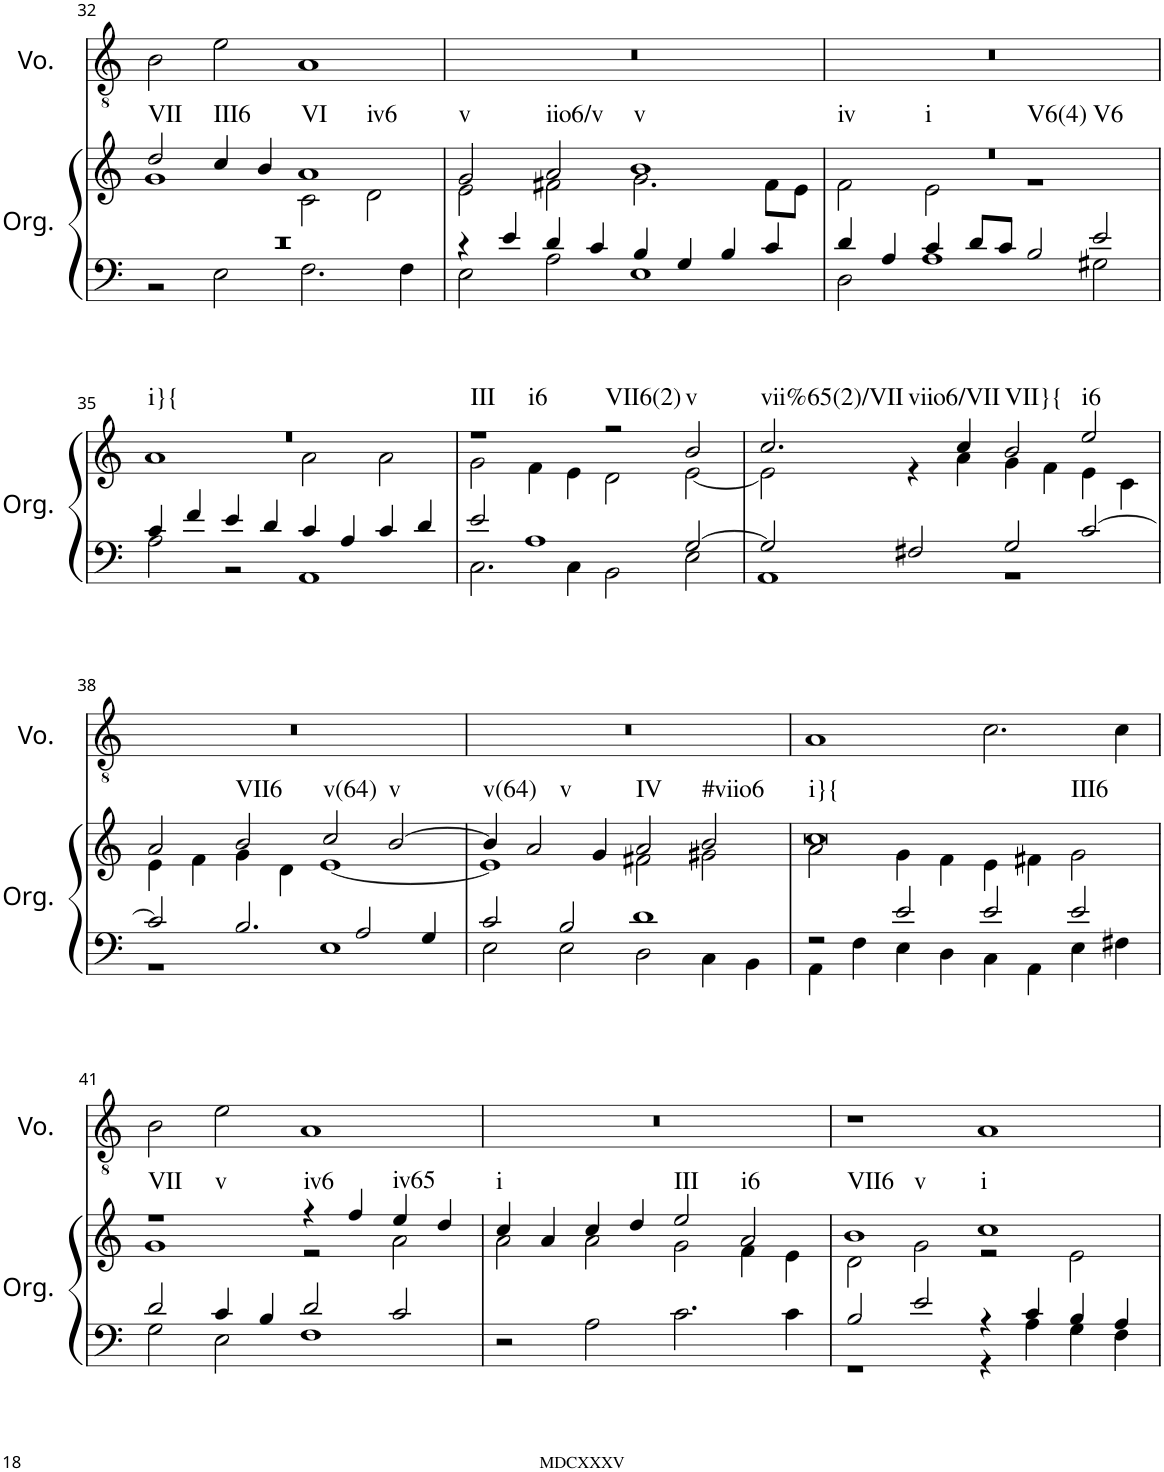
**kern	**kern	**harte	**kern
*part2	*part2	*part2	*part1
*staff3	*staff2	*	*staff1
*I"Organ	*	*	*I"Voice
*I'Org.	*	*	*I'Vo.
!!LO:PB:g=z
*clefF4	*clefG2	*	*clefGv2
*k[]	*k[]	*	*k[]
*M4/2	*M4/2	*	*M4/2
=32	=32	=32	=32
*^	*^	*	*
!	!	!	!	!LO:H:kt=VII	!
0r	2r	2dd/	1g	N	2B\
!	!	!	!	!LO:H:kt=III6	!
.	2E\	4cc/	.	N	2e\
.	.	4b/	.	.	.
!	!	!	!	!LO:H:n=1:kt=VI	!
!	!	!	!	!LO:H:n=2:kt=iv6	!
.	2.F\	1a	2c\	N N	1A
.	.	.	2d\	.	.
.	4F\	.	.	.	.
=33	=33	=33	=33	=33	=33
!	!	!	!	!LO:H:kt=v	!
4r	2E\	2g/	2e\	N	0r
4e/	.	.	.	.	.
!	!	!	!	!LO:H:kt=iio6/v	!
4d/	2A\	2a/	2f#X\	N	.
4c/	.	.	.	.	.
!	!	!	!	!LO:H:kt=v	!
4B/	1E	1b	2.g\	N	.
4G/	.	.	.	.	.
4B/	.	.	.	.	.
4c/	.	.	8f#\L	.	.
.	.	.	8e\J	.	.
=34	=34	=34	=34	=34	=34
!	!	!	!	!LO:H:n=1:kt=iv	!
!	!	!	!	!LO:H:n=2:kt=i	!
!	!	!	!	!LO:H:n=3:kt=V6(4)	!
!	!	!	!	!LO:H:n=4:kt=V6	!
4d/	2D\	0r	2f\	N N N N	0r
4A/	.	.	.	.	.
4c/	1A	.	2e\	.	.
8d/L	.	.	.	.	.
8c/J	.	.	.	.	.
2B/	.	.	1r	.	.
2e/	2G#X\	.	.	.	.
!!LO:LB:g=z
=35	=35	=35	=35	=35	=35
!	!	!	!	!LO:H:kt=i}{	!
4c/	2A\	0r	1a	N	0r
4f/	.	.	.	.	.
4e/	2r	.	.	.	.
4d/	.	.	.	.	.
4c/	1AA	.	2a\	.	.
4A/	.	.	.	.	.
4c/	.	.	2a\	.	.
4d/	.	.	.	.	.
=36	=36	=36	=36	=36	=36
!	!	!	!	!LO:H:n=1:kt=III	!
!	!	!	!	!LO:H:n=2:kt=i6	!
2e/	2.C\	1r	2g\	N N	0r
1A	.	.	4f\	.	.
.	4C\	.	4e\	.	.
!	!	!	!	!LO:H:kt=VII6(2)	!
.	2BB\	2r	2d\	N	.
!	!	!	!	!LO:H:kt=v	!
[2G/	2E\	2b/	[2e\	N	.
=37	=37	=37	=37	=37	=37
!	!	!	!	!LO:H:n=1:kt=vii%65(2)/VII	!
!	!	!	!	!LO:H:n=2:kt=viio6/VII	!
2G/]	1AA	2.cc/	2e\]	N N	0r
2F#X/	.	.	4r	.	.
.	.	4cc/	4a\	.	.
!	!	!	!	!LO:H:kt=VII}{	!
2G/	1r	2b/	4g\	N	.
.	.	.	4f\	.	.
!	!	!	!	!LO:H:kt=i6	!
[2c/	.	2ee/	4e\	N	.
.	.	.	4c\	.	.
!!LO:LB:g=z
=38	=38	=38	=38	=38	=38
2c/]	1r	2a/	4e\	.	0r
.	.	.	4f\	.	.
!	!	!	!	!LO:H:kt=VII6	!
2.B/	.	2b/	4g\	N	.
.	.	.	4d\	.	.
!	!	!	!	!LO:H:kt=v(64)	!
.	1E	2cc/	[1e	N	.
2A/	.	.	.	.	.
!	!	!	!	!LO:H:kt=v	!
.	.	[2b/	.	N	.
4G/	.	.	.	.	.
=39	=39	=39	=39	=39	=39
!	!	!	!	!LO:H:kt=v(64)	!
2c/	2E\	4b/]	1e]	N	0r
!	!	!	!	!LO:H:kt=v	!
.	.	2a/	.	N	.
2B/	2E\	.	.	.	.
.	.	4g/	.	.	.
!	!	!	!	!LO:H:kt=IV	!
1d	2D\	2a/	2f#X\	N	.
!	!	!	!	!LO:H:kt=#viio6	!
.	4C\	2b/	2g#X\	N	.
.	4BB\	.	.	.	.
=40	=40	=40	=40	=40	=40
!	!	!	!	!LO:H:n=1:kt=i}{	!
!	!	!	!	!LO:H:n=2:kt=III6	!
2r	4AA\	0cc	2a\	N N	1A
.	4F\	.	.	.	.
2e/	4E\	.	4g\	.	.
.	4D\	.	4f\	.	.
2e/	4C\	.	4e\	.	2.c\
.	4AA\	.	4f#X\	.	.
2e/	4E\	.	2g\	.	.
.	4F#X\	.	.	.	4c\
!!LO:LB:g=z
=41	=41	=41	=41	=41	=41
!	!	!	!	!LO:H:n=1:kt=VII	!
!	!	!	!	!LO:H:n=2:kt=v	!
2d/	2G\	1r	1g	N N	2B\
4c/	2E\	.	.	.	2e\
4B/	.	.	.	.	.
!	!	!	!	!LO:H:kt=iv6	!
2d/	1F	4r	2r	N	1A
.	.	4ff/	.	.	.
!	!	!	!	!LO:H:kt=iv65	!
2c/	.	4ee/	2a\	N	.
.	.	4dd/	.	.	.
*v	*v	*	*	*	*
=42	=42	=42	=42	=42
!	!	!	!LO:H:kt=i	!
2r	4cc/	2a\	N	0r
.	4a/	.	.	.
2A\	4cc/	2a\	.	.
.	4dd/	.	.	.
!	!	!	!LO:H:kt=III	!
2.c\	2ee/	2g\	N	.
!	!	!	!LO:H:kt=i6	!
.	2a/	4f\	N	.
4c\	.	4e\	.	.
=43	=43	=43	=43	=43
*^	*	*	*	*
!	!	!	!	!LO:H:n=1:kt=VII6	!
!	!	!	!	!LO:H:n=2:kt=v	!
2B/	1r	1b	2d\	N N	1r
2e/	.	.	2g\	.	.
!	!	!	!	!LO:H:kt=i	!
4r	4r	1cc	2r	N	1A
4c/	4A\	.	.	.	.
4B/	4G\	.	2e\	.	.
4A/	4F\	.	.	.	.
*v	*v	*	*	*	*
*	*v	*v	*	*
=	=	=	=
*-	*-	*-	*-
